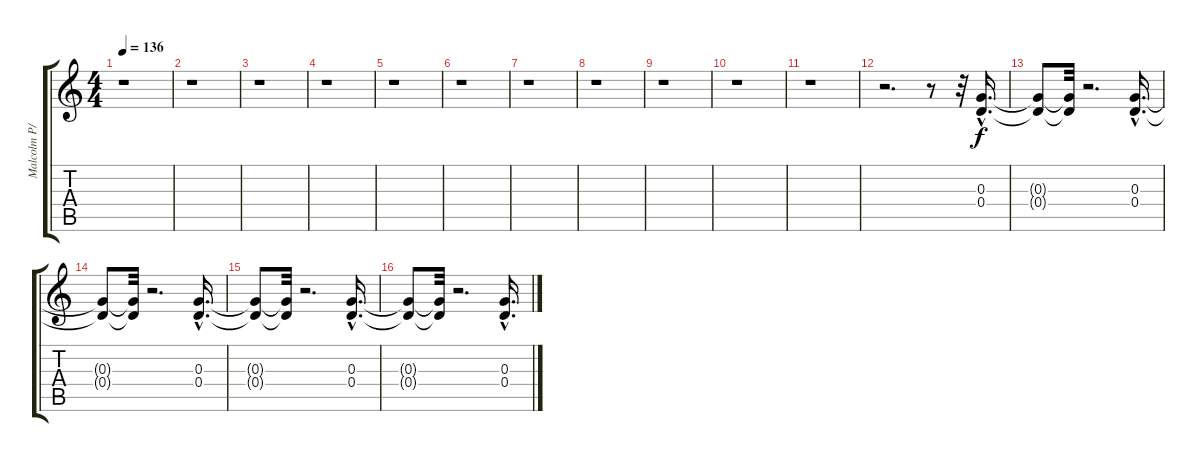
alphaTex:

\track ("Malcolm P/Shift" "Malcolm P/") {instrument overdrivenguitar}
\staff {score tabs}
\tuning (E4 B3 G3 D3 A2 E2) {hide}
\ts (4 4)
\tempo 136
\clef g2
\ks c
r.1{dy f instrument overdrivenguitar} |
r.1 |
r.1 |
r.1 |
r.1 |
r.1 |
r.1 |
r.1 |
r.1 |
r.1 |
r.1 |
r.2{d} r.8 r.32 (0.3{hac} 0.4{hac}).16{d} |
(0.3{t} 0.4{t}).8 (0.3{t} 0.4{t}).32 r.2{d} (0.3{hac} 0.4{hac}).16{d} |
(0.3{t} 0.4{t}).8 (0.3{t} 0.4{t}).32 r.2{d} (0.3{hac} 0.4{hac}).16{d} |
(0.3{t} 0.4{t}).8 (0.3{t} 0.4{t}).32 r.2{d} (0.3{hac} 0.4{hac}).16{d} |
(0.3{t} 0.4{t}).8 (0.3{t} 0.4{t}).32 r.2{d} (0.3{hac} 0.4{hac}).16{d}
